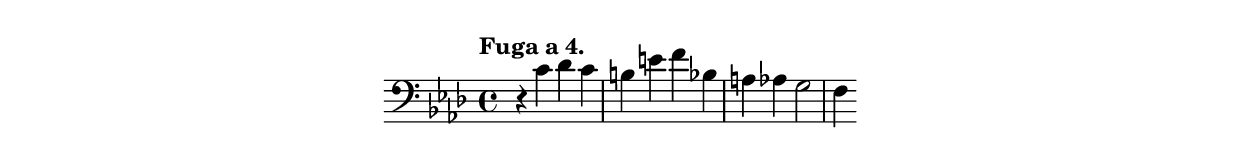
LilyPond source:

\include "indice.ily"
\version "2.15.33"
\new Staff \relative f {
  \time 4/4
  \clef bass
  \key f \minor
  \tempo "Fuga a 4."
  r4 c'4 des c
  b4 e f bes,
  a4 aes g2
  f4
}